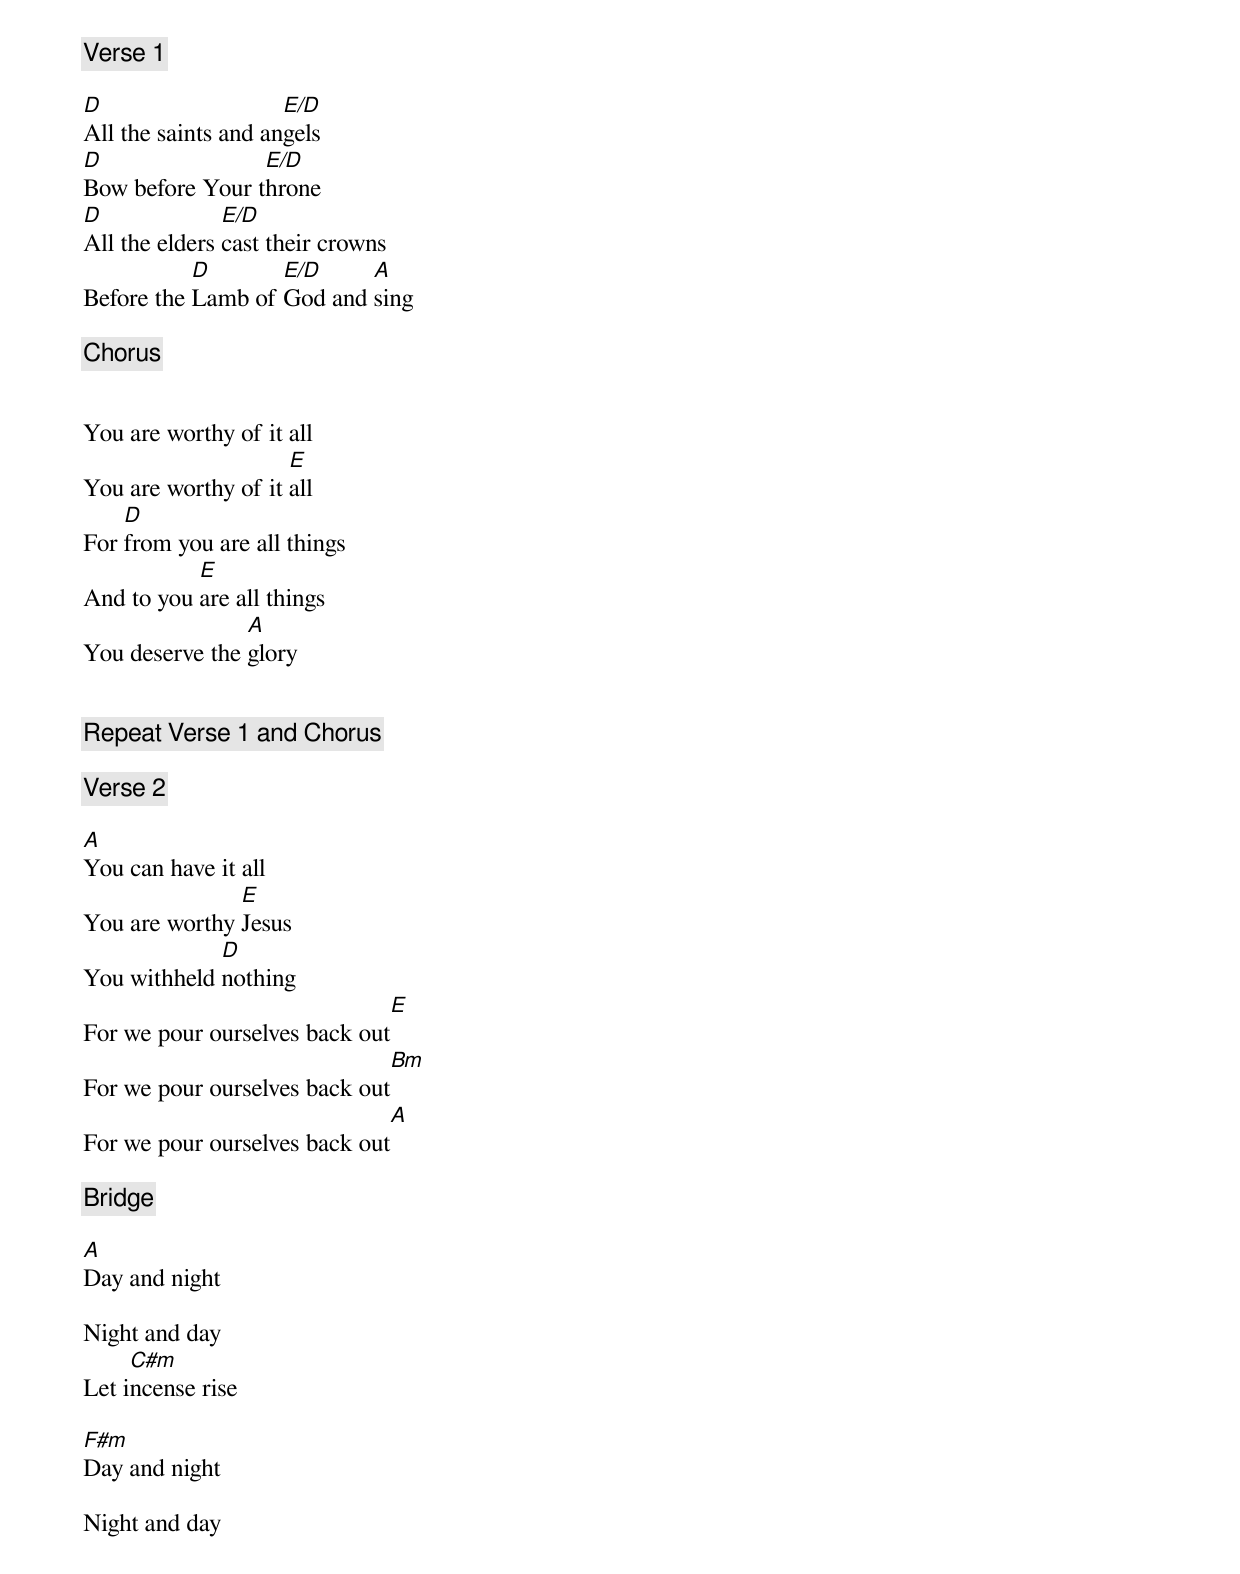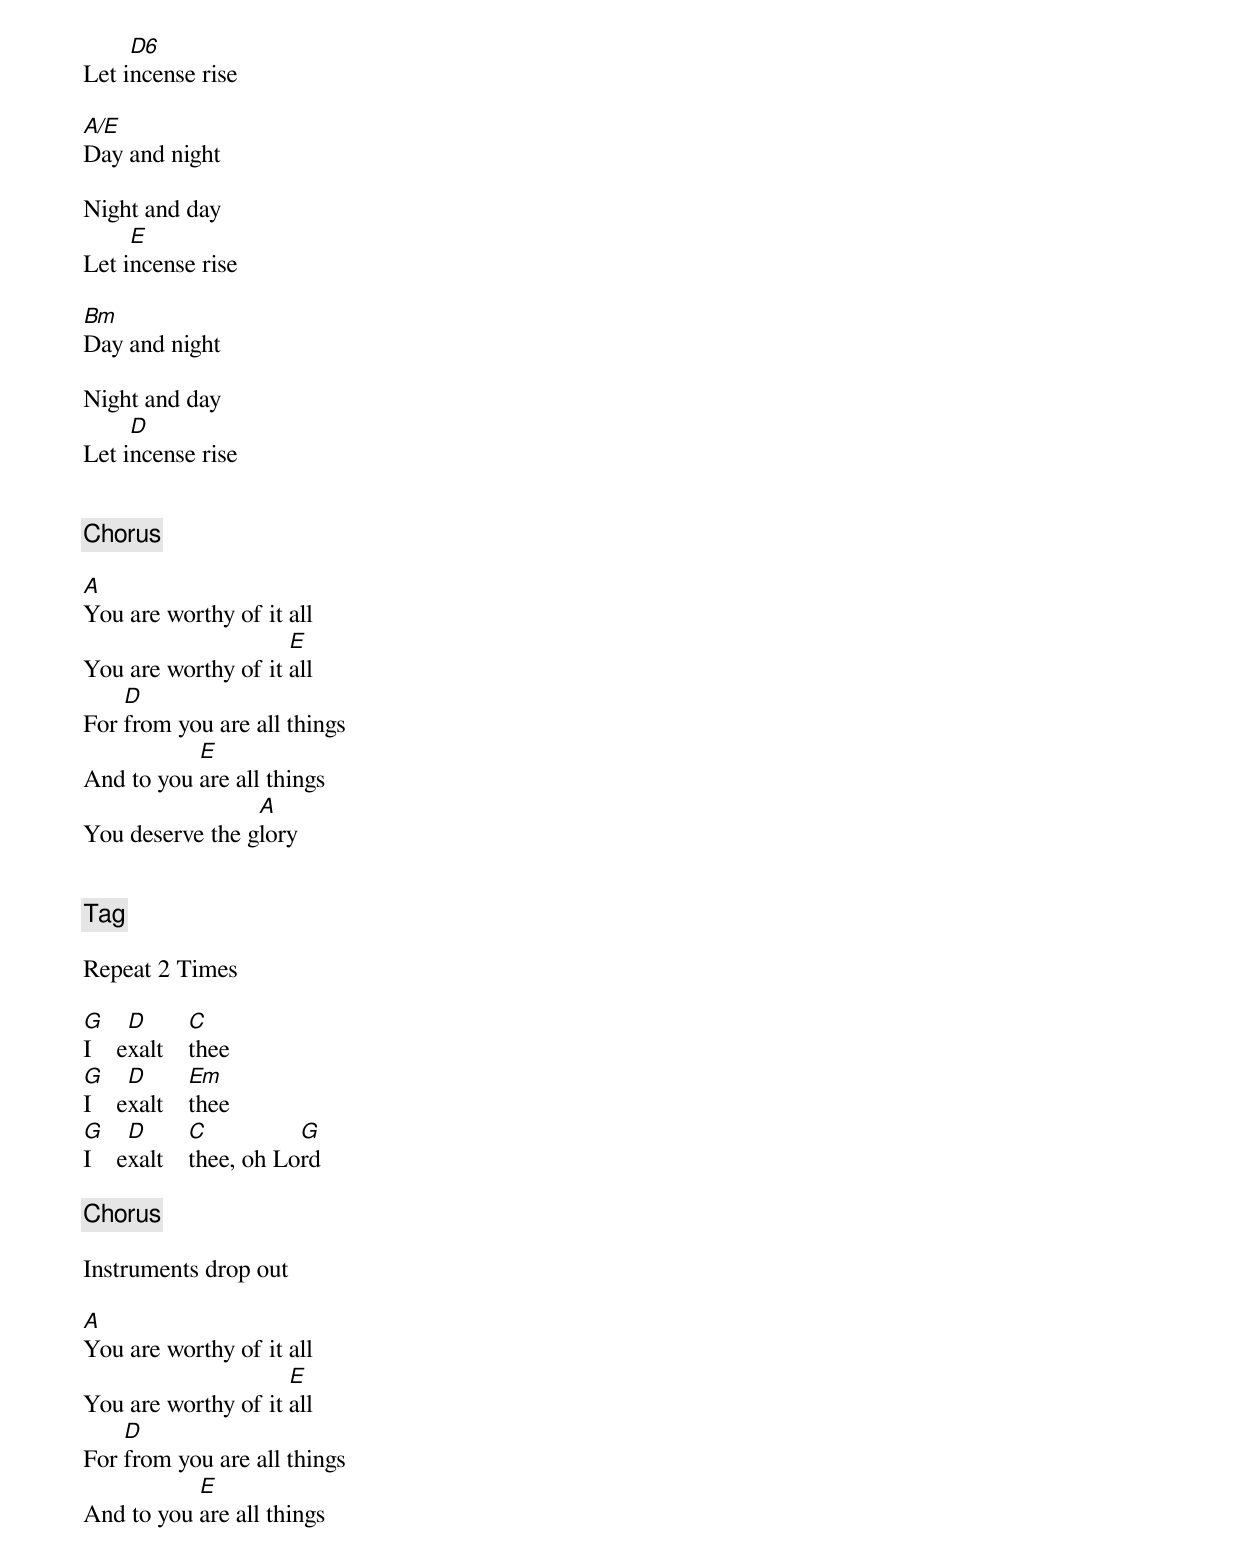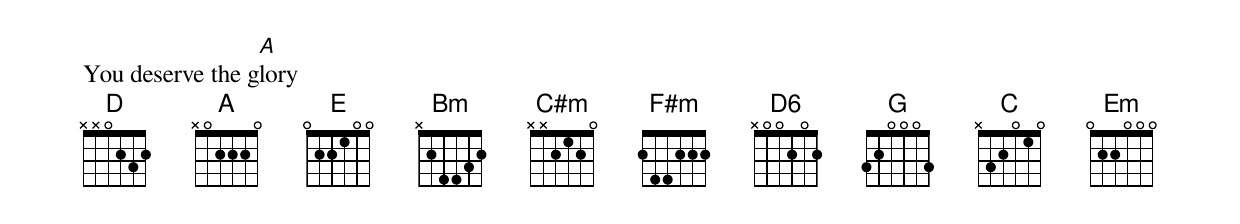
[Verse 1]

D                    E/D
All the saints and angels
D                E/D
Bow before Your throne
D              E/D
All the elders cast their crowns
           D       E/D     A
Before the Lamb of God and sing

[Chorus]


You are worthy of it all
                     E
You are worthy of it all
    D
For from you are all things
           E
And to you are all things
                A
You deserve the glory


[Repeat Verse 1 and Chorus]

[Verse 2]

A
You can have it all
               E
You are worthy Jesus
             D
You withheld nothing
                              E
For we pour ourselves back out
                              Bm
For we pour ourselves back out
                              A
For we pour ourselves back out

[Bridge]

A
Day and night

Night and day
     C#m
Let incense rise

F#m
Day and night

Night and day
     D6
Let incense rise

A/E
Day and night

Night and day
     E
Let incense rise

Bm
Day and night

Night and day
     D
Let incense rise


[Chorus]

A
You are worthy of it all
                     E
You are worthy of it all
    D
For from you are all things
           E
And to you are all things
                 A
You deserve the glory


[Tag]

Repeat 2 Times

G     D       C
I    exalt    thee
G     D       Em
I    exalt    thee
G     D       C          G
I    exalt    thee, oh Lord

[Chorus]

Instruments drop out

A
You are worthy of it all
                     E
You are worthy of it all
    D
For from you are all things
           E
And to you are all things
                 A
You deserve the glory
